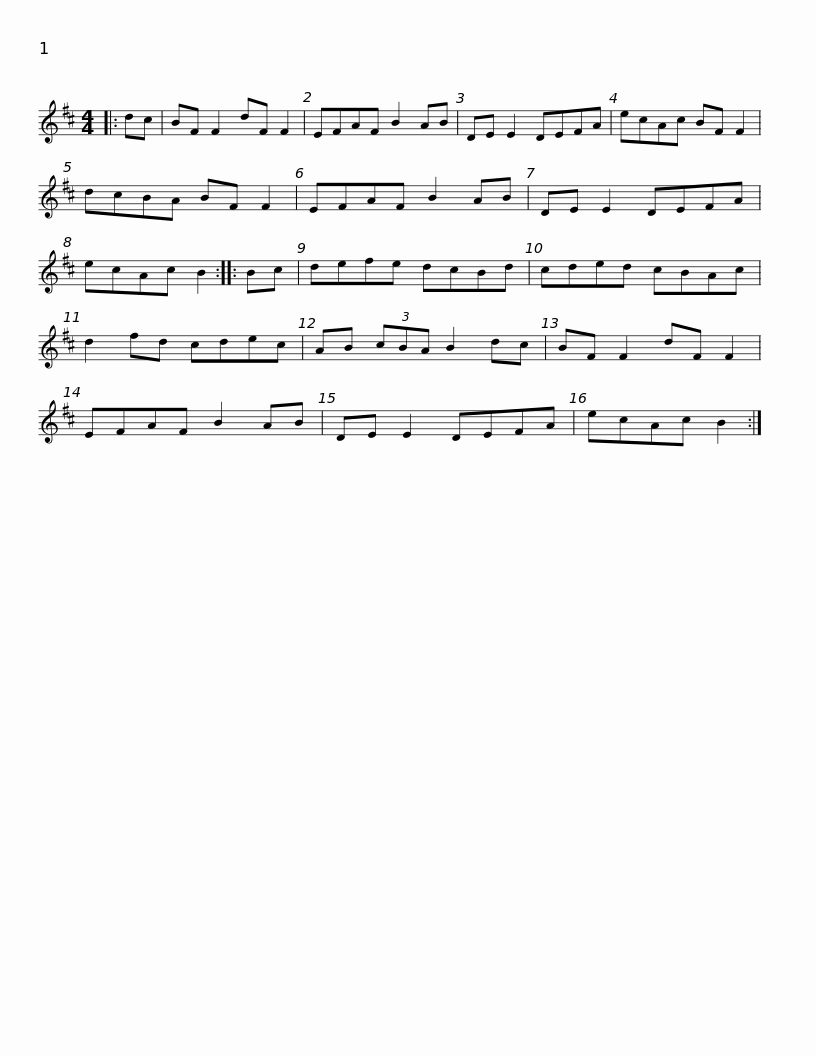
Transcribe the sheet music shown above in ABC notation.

X:1
L:1/8
M:4/4
I:linebreak $
K:Bmin
V:1 treble
V:1
|: dc | BF F2 dF F2 | EFAF B2 AB | DE E2 DEFA | ecAc BF F2 | %5
 dcBA BF F2 | EFAF B2 AB |$ DE E2 DEFA | ecAc B2 :: Bc | %10
 defe dcBd | cded cBAc | d2 fd cdec |$ AB (3cBA B2 dc | BF F2 dF F2 | %15
 EFAF B2 AB | DE E2 DEFA | ecAc B2 :| %18
